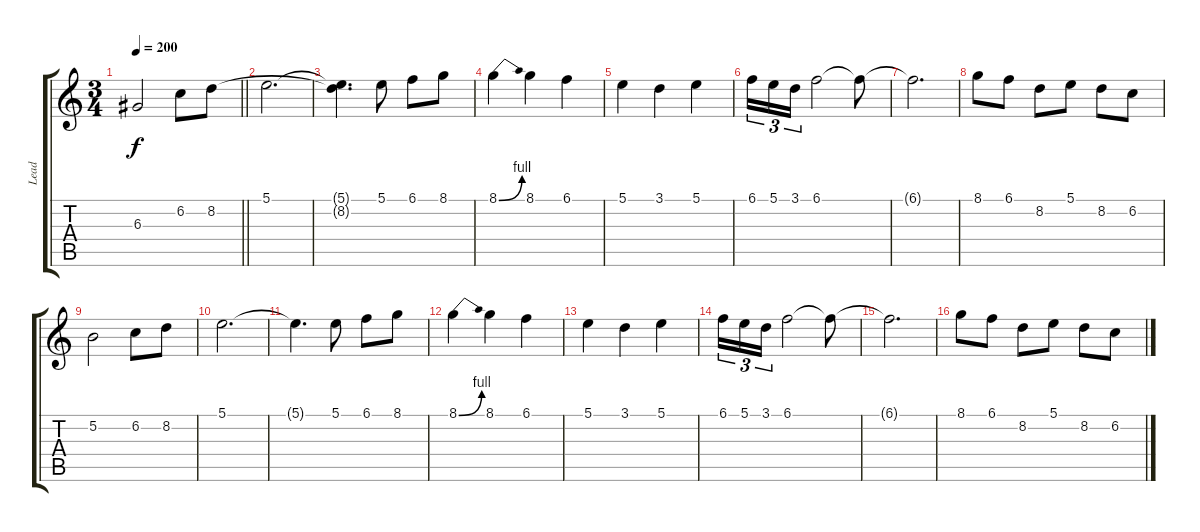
\track ("Lead" "Lead") {instrument distortionguitar}
\staff {score tabs}
\tuning (B3 Gb3 D3 A2 E2 B1) {hide}
\ts (3 4)
\tempo 200
\clef g2
\barLineRight lightlight
\ks c
6.3.2{dy f} 6.2.8 8.2.8 |
5.1.2{d} |
(5.1{t} 8.2{t}).4{d} 5.1.8 6.1.8 8.1.8 |
8.1{be (bend 0 0 60 4)}.4 8.1.4 6.1.4 |
5.1.4 3.1.4 5.1.4 |
6.1.16{tu (3 2)} 5.1.16{tu (3 2)} 3.1.16{tu (3 2)} 6.1.2 6.1{t}.8 |
6.1{t}.2{d} |
8.1.8 6.1.8 8.2.8 5.1.8 8.2.8 6.2.8 |
5.2.2 6.2.8 8.2.8 |
5.1.2{d} |
5.1{t}.4{d} 5.1.8 6.1.8 8.1.8 |
8.1{be (bend 0 0 60 4)}.4 8.1.4 6.1.4 |
5.1.4 3.1.4 5.1.4 |
6.1.16{tu (3 2)} 5.1.16{tu (3 2)} 3.1.16{tu (3 2)} 6.1.2 6.1{t}.8 |
6.1{t}.2{d} |
8.1.8 6.1.8 8.2.8 5.1.8 8.2.8 6.2.8
